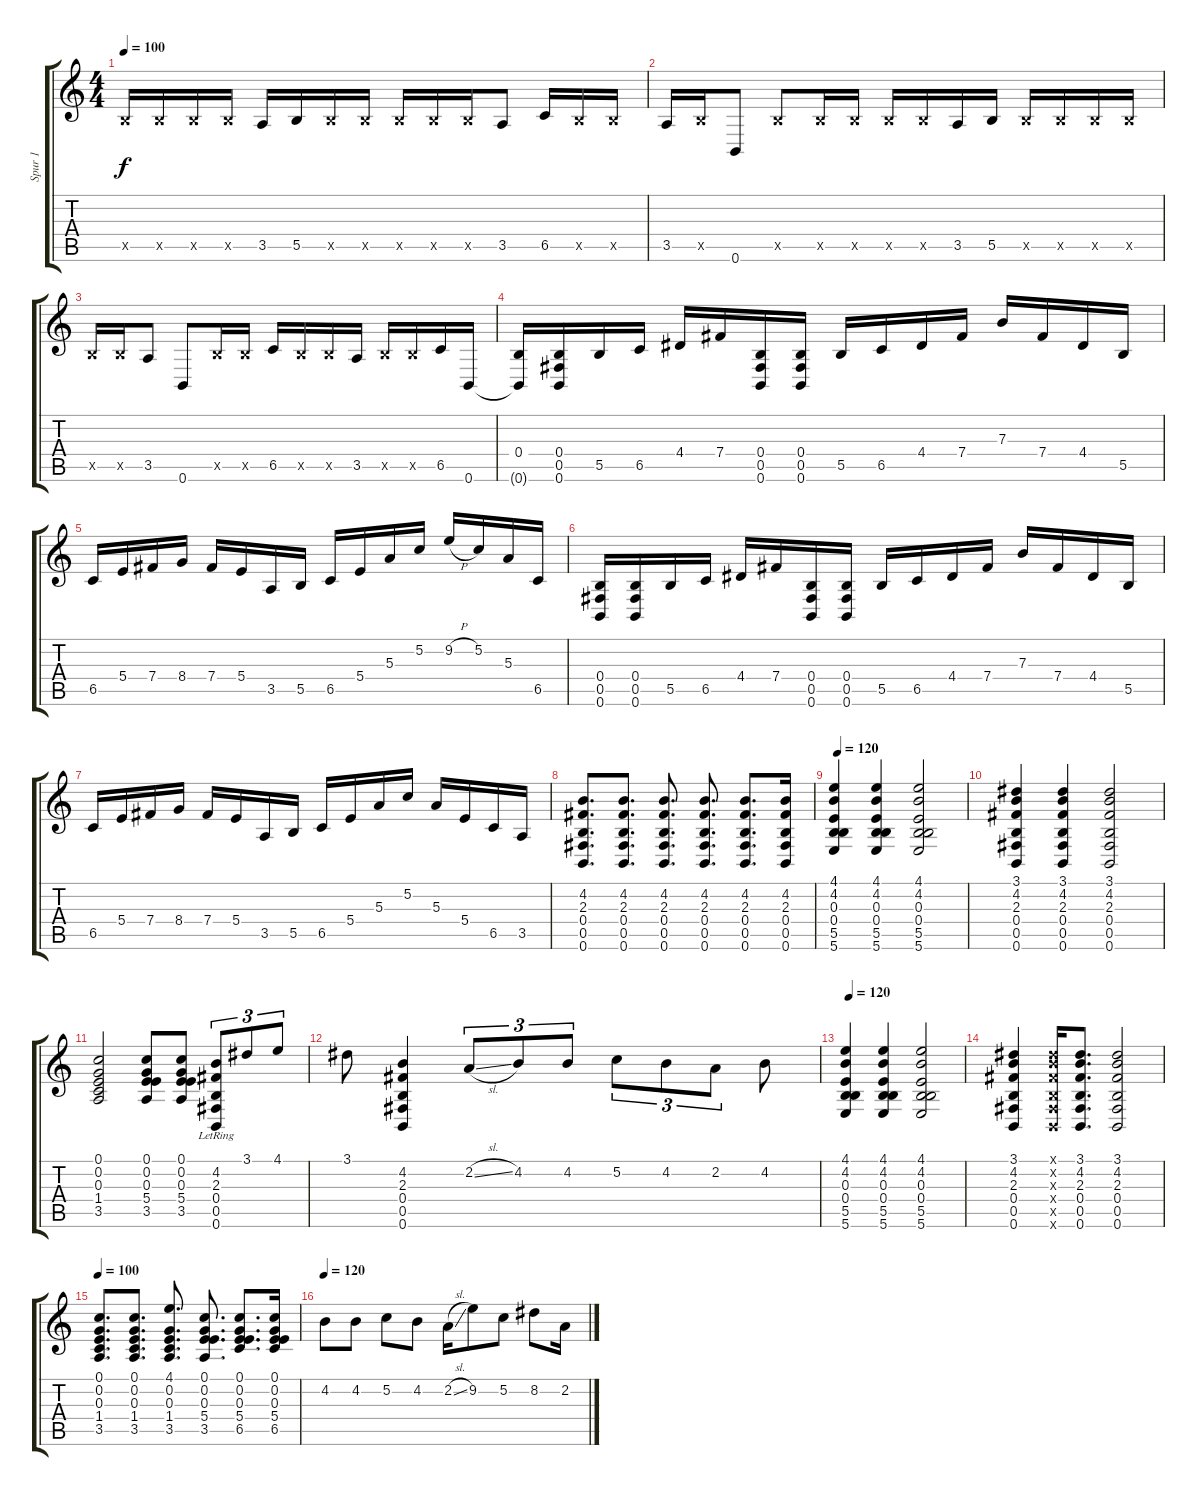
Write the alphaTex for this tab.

\track ("Spur 1" "Spur 1") {instrument overdrivenguitar}
\staff {score tabs}
\tuning (C4 G3 E3 B2 Gb2 B1) {hide}
\ts (4 4)
\tempo 100
\clef g2
\ks c
5.5{x}.16{dy f} 5.5{x}.16 5.5{x}.16 5.5{x}.16 3.5.16 5.5.16 5.5{x}.16 5.5{x}.16 5.5{x}.16 5.5{x}.16 5.5{x}.16 3.5.8 6.5.16 5.5{x}.16 5.5{x}.16 |
3.5.16 5.5{x}.16 0.6.8 5.5{x}.8 5.5{x}.16 5.5{x}.16 5.5{x}.16 5.5{x}.16 3.5.16 5.5.16 5.5{x}.16 5.5{x}.16 5.5{x}.16 5.5{x}.16 |
5.5{x}.16 5.5{x}.16 3.5.8 0.6.8 5.5{x}.16 5.5{x}.16 6.5.16 5.5{x}.16 5.5{x}.16 3.5.16 5.5{x}.16 5.5{x}.16 6.5.16 0.6.16 |
(0.4 0.6{t}).16 (0.4 0.5 0.6).16 5.5.16 6.5.16 4.4.16 7.4.16 (0.4 0.5 0.6).16 (0.4 0.5 0.6).16 5.5.16 6.5.16 4.4.16 7.4.16 7.3.16 7.4.16 4.4.16 5.5.16 |
6.5.16 5.4.16 7.4.16 8.4.16 7.4.16 5.4.16 3.5.16 5.5.16 6.5.16 5.4.16 5.3.16 5.2.16 9.2{h}.16 5.2.16 5.3.16 6.5.16 |
(0.4 0.5 0.6).16 (0.4 0.5 0.6).16 5.5.16 6.5.16 4.4.16 7.4.16 (0.4 0.5 0.6).16 (0.4 0.5 0.6).16 5.5.16 6.5.16 4.4.16 7.4.16 7.3.16 7.4.16 4.4.16 5.5.16 |
6.5.16 5.4.16 7.4.16 8.4.16 7.4.16 5.4.16 3.5.16 5.5.16 6.5.16 5.4.16 5.3.16 5.2.16 5.3.16 5.4.16 6.5.16 3.5.16 |
(4.2 2.3 0.4 0.5 0.6).8{d} (4.2 2.3 0.4 0.5 0.6).8{d} (4.2 2.3 0.4 0.5 0.6).8{d} (4.2 2.3 0.4 0.5 0.6).8{d} (4.2 2.3 0.4 0.5 0.6).8{d} (4.2 2.3 0.4 0.5 0.6).16 |
\tempo 120
(4.1 4.2 0.3 0.4 5.5 5.6).4 (4.1 4.2 0.3 0.4 5.5 5.6).4 (4.1 4.2 0.3 0.4 5.5 5.6).2 |
(3.1 4.2 2.3 0.4 0.5 0.6).4 (3.1 4.2 2.3 0.4 0.5 0.6).4 (3.1 4.2 2.3 0.4 0.5 0.6).2 |
(0.1 0.2 0.3 1.4 3.5).2 (0.1 0.2 0.3 5.4 3.5).8 (0.1 0.2 0.3 5.4 3.5).8 (4.2{lr} 2.3{lr} 0.4{lr} 0.5 0.6{lr}).8{tu (3 2)} 3.1.8{tu (3 2)} 4.1.8{tu (3 2)} |
3.1.8 (4.2 2.3 0.4 0.5 0.6).4 2.2{sl}.8{tu (3 2)} 4.2.8{tu (3 2)} 4.2.8{tu (3 2)} 5.2.8{tu (3 2)} 4.2.8{tu (3 2)} 2.2.8{tu (3 2)} 4.2.8 |
\tempo 120
(4.1 4.2 0.3 0.4 5.5 5.6).4 (4.1 4.2 0.3 0.4 5.5 5.6).4 (4.1 4.2 0.3 0.4 5.5 5.6).2 |
(3.1 4.2 2.3 0.4 0.5 0.6).4 (3.1{x} 4.2{x} 2.3{x} 0.4{x} 0.5{x} 0.6{x}).16 (3.1 4.2 2.3 0.4 0.5 0.6).8{d} (3.1 4.2 2.3 0.4 0.5 0.6).2 |
\tempo 100
(0.1 0.2 0.3 1.4 3.5).8{d} (0.1 0.2 0.3 1.4 3.5).8{d} (4.1 0.2 0.3 1.4 3.5).8{d} (0.1 0.2 0.3 5.4 3.5).8{d} (0.1 0.2 0.3 5.4 6.5).8{d} (0.1 0.2 0.3 5.4 6.5).16 |
\tempo 120
4.2.8 4.2.8 5.2.8 4.2.8 2.2{sl}.16 9.2.8 5.2.8 8.2.8 2.2.16
